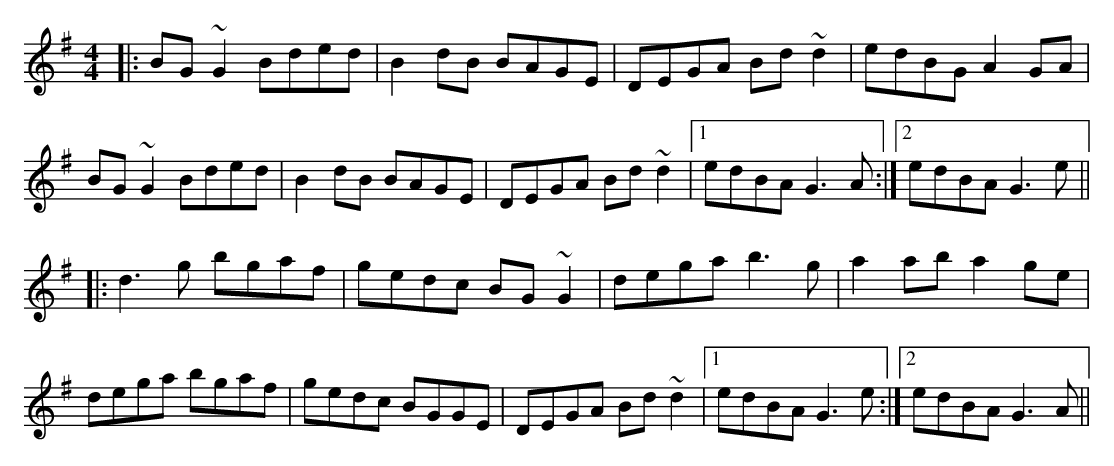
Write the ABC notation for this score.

X:1
M:4/4
K:G
|:BG~G2 Bded|B2dB BAGE|DEGA Bd~d2|edBG A2GA|
BG~G2 Bded|B2dB BAGE|DEGA Bd~d2|1 edBA G3A:|2 edBA G3e||
|:d3g bgaf|gedc BG~G2|dega b3g|a2ab a2ge|
dega bgaf|gedc BGGE|DEGA Bd~d2|1 edBA G3e:|2 edBA G3A||
